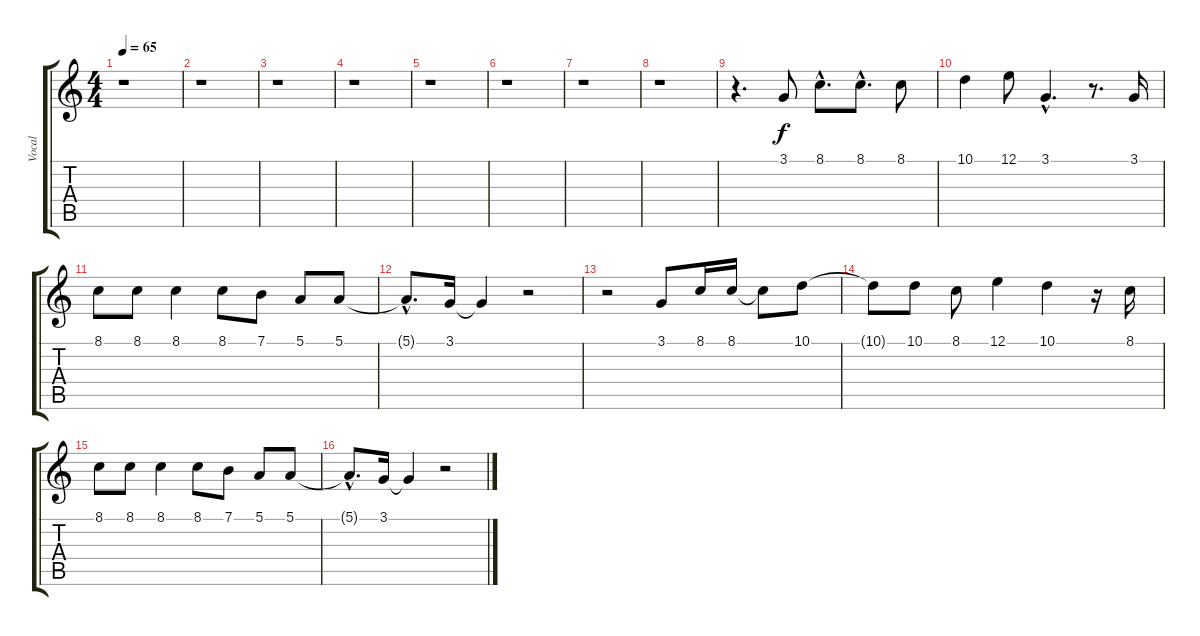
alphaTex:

\track ("Vocal" "Vocal") {instrument lead6voice}
\staff {score tabs}
\tuning (E4 B3 G3 D3 A2 E2) {hide}
\ts (4 4)
\tempo 65
\clef g2
\ks c
r.1{dy f instrument lead6voice} |
r.1 |
r.1 |
r.1 |
r.1 |
r.1 |
r.1 |
r.1 |
r.4{d} 3.1.8 8.1{hac}.8{d} 8.1{hac}.8{d} 8.1.8 |
10.1.4 12.1.8 3.1{hac}.4{d} r.8{d} 3.1.16 |
8.1.8 8.1.8 8.1.4 8.1.8 7.1.8 5.1.8 5.1.8 |
5.1{hac t}.8{d} 3.1.16 3.1{t}.4 r.2 |
r.2 3.1.8 8.1.16 8.1.16 8.1{t}.8 10.1.8 |
10.1{t}.8 10.1.8 8.1.8 12.1.4 10.1.4 r.16 8.1.16 |
8.1.8 8.1.8 8.1.4 8.1.8 7.1.8 5.1.8 5.1.8 |
5.1{hac t}.8{d} 3.1.16 3.1{t}.4 r.2
